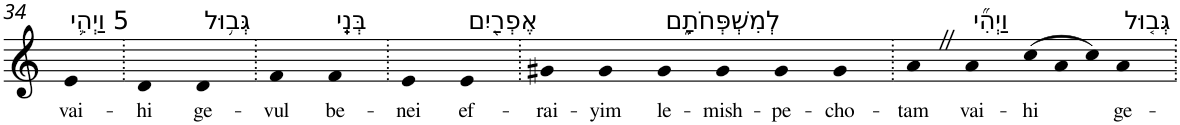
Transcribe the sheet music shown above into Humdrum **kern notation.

**kern	**text
*part1	*part1
*staff1	*staff1
*I"Piano	*
*I'Pno	*
!!LO:PB:g=z
*clefG2	*
*k[]	*
=34	=34
!LO:TX:a:t=5 וַיְהִ֛י	!
!	!LO:LY:b
4e	vai-
=35.	=35.
!	!LO:LY:b
4d	-hi
!LO:TX:a:t=גְּב֥וּל	!
!	!LO:LY:b
4d	ge-
=36.	=36.
!	!LO:LY:b
4f	-vul
!LO:TX:a:t=בְּנֵֽי	!
!	!LO:LY:b
4f	be-
=37.	=37.
!	!LO:LY:b
4e	-nei
!LO:TX:a:t=אֶפְרַ֖יִם	!
!	!LO:LY:b
4e	ef-
=38.	=38.
!	!LO:LY:b
4g#X	-rai-
!	!LO:LY:b
4g#	-yim
!LO:TX:a:t=לְמִשְׁפְּחֹתָ֑ם	!
!	!LO:LY:b
4g#	le-
!	!LO:LY:b
4g#	-mish-
!	!LO:LY:b
4g#	-pe-
!	!LO:LY:b
4g#	-cho-
=39.	=39.
!	!LO:LY:b
4aZ	-tam
!LO:TX:a:t=וַיְהִ֞י	!
!	!LO:LY:b
4a	vai-
*Xtuplet	*
!	!LO:LY:b
(>12cc	-hi
12a	.
12cc)	.
!LO:TX:a:t=גְּב֤וּל	!
!	!LO:LY:b
4a	ge-
=.	=.
*-	*-
